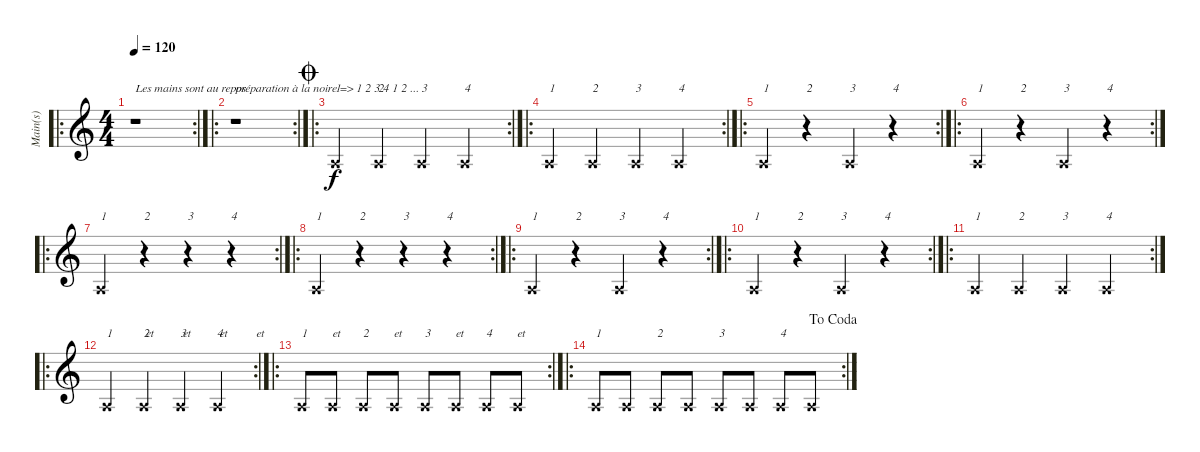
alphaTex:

\track ("Main(s)" "Main(s)") {instrument acousticguitarsteel}
\staff {score}
\tuning (E4 B3 G3 D3 A2 E2) {hide}
\ro
\rc 2
\ts (4 4)
\tempo 120
\clef g2
\ks c
r.1{txt "Les mains sont au repos" dy f instrument acousticguitarsteel} |
\ro
\rc 2
r.1{txt "préparation à la noire => 1 2 3 4 1 2 ..."} |
\ro
\rc 2
\jump coda
0.5{x}.4{txt "1"} 0.5{x}.4{txt "2"} 0.5{x}.4{txt "3"} 0.5{x}.4{txt "4"} |
\ro
\rc 2
0.5{x}.4{txt "1"} 0.5{x}.4{txt "2"} 0.5{x}.4{txt "3"} 0.5{x}.4{txt "4"} |
\ro
\rc 2
0.5{x}.4{txt "1"} r.4{txt "2"} 0.5{x}.4{txt "3"} r.4{txt "4"} |
\ro
\rc 2
0.5{x}.4{txt "1"} r.4{txt "2"} 0.5{x}.4{txt "3"} r.4{txt "4"} |
\ro
\rc 2
0.5{x}.4{txt "1"} r.4{txt "2"} r.4{txt "3"} r.4{txt "4"} |
\ro
\rc 2
0.5{x}.4{txt "1"} r.4{txt "2"} r.4{txt "3"} r.4{txt "4"} |
\ro
\rc 2
0.5{x}.4{txt "1"} r.4{txt "2"} 0.5{x}.4{txt "3"} r.4{txt "4"} |
\ro
\rc 2
0.5{x}.4{txt "1"} r.4{txt "2"} 0.5{x}.4{txt "3"} r.4{txt "4"} |
\ro
\rc 2
0.5{x}.4{txt "1"} 0.5{x}.4{txt "2"} 0.5{x}.4{txt "3"} 0.5{x}.4{txt "4"} |
\ro
\rc 2
0.5{x}.4{txt "1           et"} 0.5{x}.4{txt "2           et"} 0.5{x}.4{txt "3           et"} 0.5{x}.4{txt "4           et"} |
\ro
\rc 2
0.5{x}.8{txt "1"} 0.5{x}.8{txt "et"} 0.5{x}.8{txt "2"} 0.5{x}.8{txt "et"} 0.5{x}.8{txt "3"} 0.5{x}.8{txt "et"} 0.5{x}.8{txt "4"} 0.5{x}.8{txt "et"} |
\ro
\rc 2
\jump dacoda
0.5{x}.8{txt "1"} 0.5{x}.8 0.5{x}.8{txt "2"} 0.5{x}.8 0.5{x}.8{txt "3"} 0.5{x}.8 0.5{x}.8{txt "4"} 0.5{x}.8
